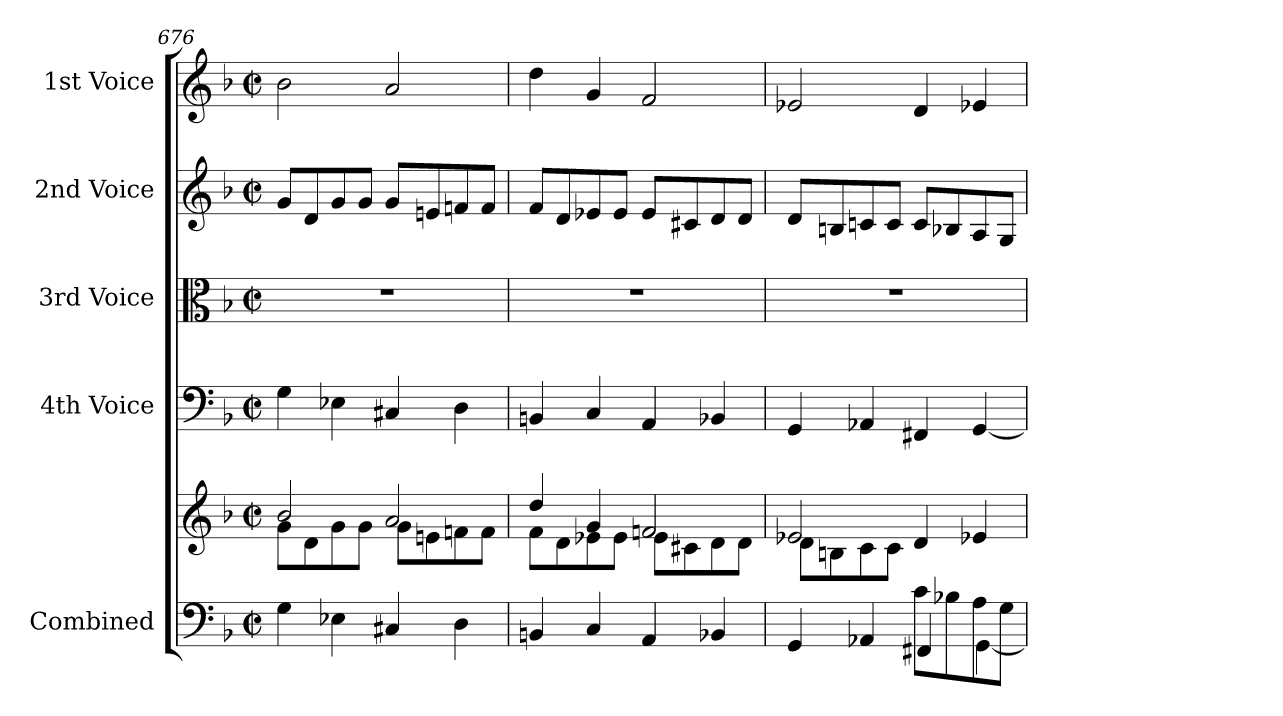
**kern	**kern	**kern	**kern	**kern	**kern
*part5	*part5	*part4	*part3	*part2	*part1
*staff6	*staff5	*staff4	*staff3	*staff2	*staff1
*I"Combined	*	*I"4th Voice	*I"3rd Voice	*I"2nd Voice	*I"1st Voice
*clefF4	*clefG2	*clefF4	*clefC3	*clefG2	*clefG2
*k[b-]	*k[b-]	*k[b-]	*k[b-]	*k[b-]	*k[b-]
*M2/2	*M2/2	*M2/2	*M2/2	*M2/2	*M2/2
*met(c|)	*met(c|)	*met(c|)	*met(c|)	*met(c|)	*met(c|)
=676	=676	=676	=676	=676	=676
*	*^	*	*	*	*
4G\	2b-/	8g\L	4G\	1r	8g/L	2b-\
.	.	8d\	.	.	8d/	.
4E-X\	.	8g\	4E-X\	.	8g/	.
.	.	8g\J	.	.	8g/J	.
4C#X/	2a/	8g\L	4C#X/	.	8g/L	2a/
.	.	8en\	.	.	8en/	.
4D\	.	8fn\	4D\	.	8fn/	.
.	.	8f\J	.	.	8f/J	.
=677	=677	=677	=677	=677	=677	=677
4BBn/	4dd/	8f\L	4BBn/	1r	8f/L	4dd\
.	.	8d\	.	.	8d/	.
4C/	4g/	8e-X\	4C/	.	8e-X/	4g/
.	.	8e-\J	.	.	8e-/J	.
4AA/	2fn/	8e-\L	4AA/	.	8e-/L	2f/
.	.	8c#X\	.	.	8c#X/	.
4BB-X/	.	8d\	4BB-X/	.	8d/	.
.	.	8d\J	.	.	8d/J	.
=678	=678	=678	=678	=678	=678	=678
*^	*	*	*	*	*	*
2ryy	4GG/	2e-X/	8d\L	4GG/	1r	8d/L	2e-X/
.	.	.	8Bn\	.	.	8Bn/	.
.	4AA-X/	.	8c\	4AA-X/	.	8cn/	.
.	.	.	8c\J	.	.	8c/J	.
8c\L	4FF#X/	4d/	2ryy	4FF#X/	.	8c/L	4d/
8B-X\	.	.	.	.	.	8B-X/	.
8A\	[4GG\	4e-X/	.	[4GG/	.	8A/	4e-X/
8G\J	.	.	.	.	.	8G/J	.
*v	*v	*	*	*	*	*	*
*	*v	*v	*	*	*	*
=	=	=	=	=	=
*-	*-	*-	*-	*-	*-
